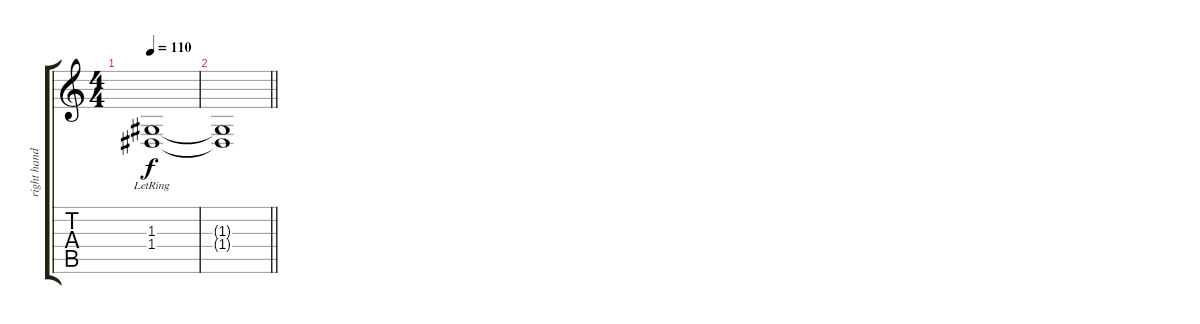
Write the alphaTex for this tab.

\track ("right hand piano part" "right hand") {instrument acousticgrandpiano}
\staff {score tabs}
\tuning (E4 B3 G3 D3 A2 E2) {hide}
\ts (4 4)
\tempo 110
\clef g2
\ks c
(1.3{lr} 1.4{lr}).1{dy f} |
\barLineRight lightlight
(1.3{t} 1.4{t}).1
